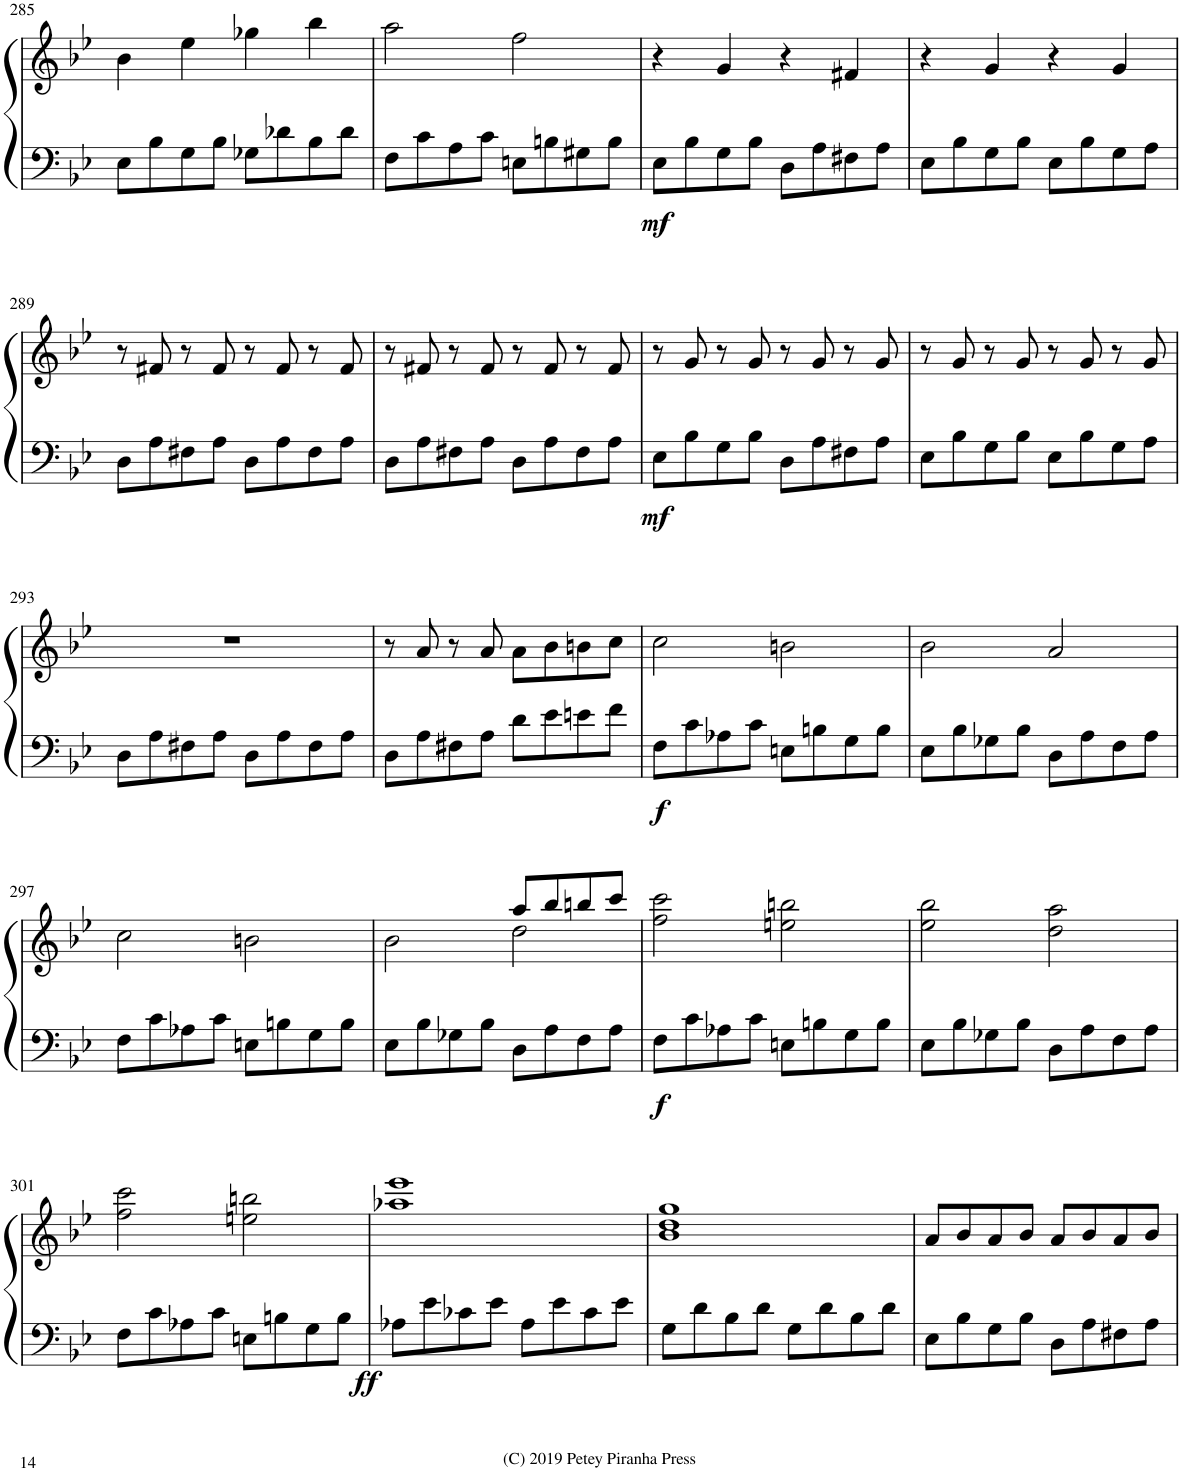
**kern	**kern	**dynam
*part1	*part1	*part1
*staff2	*staff1	*staff1/2
*I"Piano	*	*
*I'Pno.	*	*
!!LO:PB:g=z
*clefF4	*clefG2	*
*k[b-e-]	*k[b-e-]	*
*g:	*g:	*
*M4/4	*M4/4	*
*met(c)	*met(c)	*
=285	=285	=285
8E-\L	4b-\	.
8B-\	.	.
8G\	4ee-\	.
8B-\J	.	.
8G-X\L	4gg-X\	.
8d-X\	.	.
8B-\	4bb-\	.
8d-\J	.	.
=286	=286	=286
8F\L	2aa\	.
8c\	.	.
8A\	.	.
8c\J	.	.
8En\L	2ff\	.
8Bn\	.	.
8G#X\	.	.
8B\J	.	.
=287	=287	=287
!	!	!LO:DY:b=2
8E-\L	4r	mf
8B-\	.	.
8G\	4g/	.
8B-\J	.	.
8D\L	4r	.
8A\	.	.
8F#X\	4f#X/	.
8A\J	.	.
=288	=288	=288
8E-\L	4r	.
8B-\	.	.
8G\	4g/	.
8B-\J	.	.
8E-\L	4r	.
8B-\	.	.
8G\	4g/	.
8A\J	.	.
!!LO:LB:g=z
=289	=289	=289
8D\L	8r	.
8A\	8f#X/	.
8F#X\	8r	.
8A\J	8f#/	.
8D\L	8r	.
8A\	8f#/	.
8F#\	8r	.
8A\J	8f#/	.
=290	=290	=290
8D\L	8r	.
8A\	8f#X/	.
8F#X\	8r	.
8A\J	8f#/	.
8D\L	8r	.
8A\	8f#/	.
8F#\	8r	.
8A\J	8f#/	.
=291	=291	=291
!	!	!LO:DY:b=2
8E-\L	8r	mf
8B-\	8g/	.
8G\	8r	.
8B-\J	8g/	.
8D\L	8r	.
8A\	8g/	.
8F#X\	8r	.
8A\J	8g/	.
=292	=292	=292
8E-\L	8r	.
8B-\	8g/	.
8G\	8r	.
8B-\J	8g/	.
8E-\L	8r	.
8B-\	8g/	.
8G\	8r	.
8A\J	8g/	.
!!LO:LB:g=z
=293	=293	=293
8D\L	1r	.
8A\	.	.
8F#X\	.	.
8A\J	.	.
8D\L	.	.
8A\	.	.
8F#\	.	.
8A\J	.	.
=294	=294	=294
8D\L	8r	.
8A\	8a/	.
8F#X\	8r	.
8A\J	8a/	.
8d\L	8a\L	.
8e-\	8b-\	.
8en\	8bn\	.
8f\J	8cc\J	.
=295	=295	=295
!	!	!LO:DY:b=2
8F\L	2cc\	f
8c\	.	.
8A-X\	.	.
8c\J	.	.
8En\L	2bn\	.
8Bn\	.	.
8G\	.	.
8B\J	.	.
=296	=296	=296
8E-\L	2b-\	.
8B-\	.	.
8G-X\	.	.
8B-\J	.	.
8D\L	2a/	.
8A\	.	.
8F\	.	.
8A\J	.	.
!!LO:LB:g=z
=297	=297	=297
8F\L	2cc\	.
8c\	.	.
8A-X\	.	.
8c\J	.	.
8En\L	2bn\	.
8Bn\	.	.
8G\	.	.
8B\J	.	.
=298	=298	=298
*	*^	*
8E-\L	2b-\	2ryy	.
8B-\	.	.	.
8G-X\	.	.	.
8B-\J	.	.	.
8D\L	8aa/L	2dd\	.
8A\	8bb-/	.	.
8F\	8bbn/	.	.
8A\J	8ccc/J	.	.
*	*v	*v	*
=299	=299	=299
!	!	!LO:DY:b=2
8F\L	2ff\ 2ccc\	f
8c\	.	.
8A-X\	.	.
8c\J	.	.
8En\L	2een\ 2bbn\	.
8Bn\	.	.
8G\	.	.
8B\J	.	.
=300	=300	=300
8E-\L	2ee-\ 2bb-\	.
8B-\	.	.
8G-X\	.	.
8B-\J	.	.
8D\L	2dd\ 2aa\	.
8A\	.	.
8F\	.	.
8A\J	.	.
!!LO:LB:g=z
=301	=301	=301
8F\L	2ff\ 2ccc\	.
8c\	.	.
8A-X\	.	.
8c\J	.	.
8En\L	2een\ 2bbn\	.
8Bn\	.	.
8G\	.	.
8B\J	.	.
=302	=302	=302
!	!	!LO:DY:b=2
8A-X\L	1aa-X 1eee-	ff
8e-\	.	.
8c-X\	.	.
8e-\J	.	.
8A-\L	.	.
8e-\	.	.
8c-\	.	.
8e-\J	.	.
=303	=303	=303
8G\L	1b- 1dd 1gg	.
8d\	.	.
8B-\	.	.
8d\J	.	.
8G\L	.	.
8d\	.	.
8B-\	.	.
8d\J	.	.
=304	=304	=304
8E-\L	8a/L	.
8B-\	8b-/	.
8G\	8a/	.
8B-\J	8b-/J	.
8D\L	8a/L	.
8A\	8b-/	.
8F#X\	8a/	.
8A\J	8b-/J	.
=	=	=
*-	*-	*-
